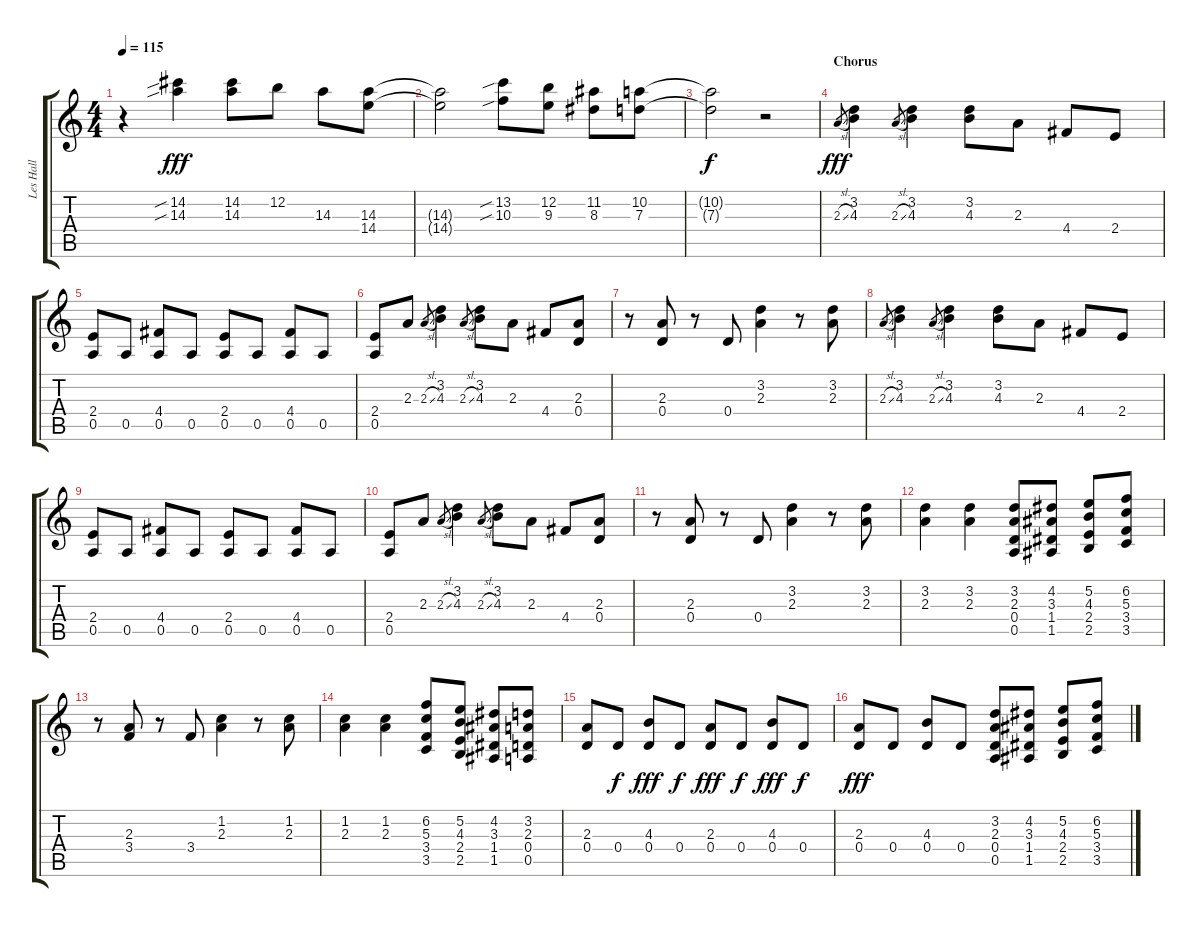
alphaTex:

\track ("Les Hall" "Les Hall") {instrument overdrivenguitar}
\staff {score tabs}
\tuning (E4 B3 G3 D3 A2 E2) {hide}
\ts (4 4)
\tempo 115
\clef g2
\ks c
r.4{dy fff} (14.2{sib} 14.3{sib}).4 (14.2 14.3).8 12.2.8 14.3.8 (14.3 14.4).8 |
(14.3{t} 14.4{t}).2 (13.2{sib} 10.3{sib}).8 (12.2 9.3).8 (11.2 8.3).8 (10.2 7.3).8 |
(10.2{t} 7.3{t}).2{dy f} r.2 |
\section ("" "Chorus")
2.3{sl}.8{gr dy fff} (3.2 4.3).4{volume 14 instrument overdrivenguitar} 2.3{sl}.8{gr} (3.2 4.3).4 (3.2 4.3).8{volume 10} 2.3.8 4.4.8 2.4.8 |
(2.4 0.5).8 0.5.8 (4.4 0.5).8 0.5.8 (2.4 0.5).8 0.5.8 (4.4 0.5).8 0.5.8 |
(2.4 0.5).8 2.3.8 2.3{sl}.8{gr} (3.2 4.3).4 2.3{sl}.8{gr} (3.2 4.3).8 2.3.8 4.4.8 (2.3 0.4).8 |
r.8 (2.3 0.4).8 r.8 0.4.8 (3.2 2.3).4 r.8 (3.2 2.3).8 |
2.3{sl}.8{gr} (3.2 4.3).4 2.3{sl}.8{gr} (3.2 4.3).4 (3.2 4.3).8 2.3.8 4.4.8 2.4.8 |
(2.4 0.5).8 0.5.8 (4.4 0.5).8 0.5.8 (2.4 0.5).8 0.5.8 (4.4 0.5).8 0.5.8 |
(2.4 0.5).8 2.3.8 2.3{sl}.8{gr} (3.2 4.3).4 2.3{sl}.8{gr} (3.2 4.3).8 2.3.8 4.4.8 (2.3 0.4).8 |
r.8 (2.3 0.4).8 r.8 0.4.8 (3.2 2.3).4 r.8 (3.2 2.3).8 |
(3.2 2.3).4 (3.2 2.3).4 (3.2 2.3 0.4 0.5).8 (4.2 3.3 1.4 1.5).8 (5.2 4.3 2.4 2.5).8 (6.2 5.3 3.4 3.5).8 |
r.8 (2.3 3.4).8 r.8 3.4.8 (1.2 2.3).4 r.8 (1.2 2.3).8 |
(1.2 2.3).4 (1.2 2.3).4 (6.2 5.3 3.4 3.5).8 (5.2 4.3 2.4 2.5).8 (4.2 3.3 1.4 1.5).8 (3.2 2.3 0.4 0.5).8 |
(2.3 0.4).8 0.4.8{dy f} (4.3 0.4).8{dy fff} 0.4.8{dy f} (2.3 0.4).8{dy fff} 0.4.8{dy f} (4.3 0.4).8{dy fff} 0.4.8{dy f} |
(2.3 0.4).8{dy fff} 0.4.8 (4.3 0.4).8 0.4.8 (3.2 2.3 0.4 0.5).8 (4.2 3.3 1.4 1.5).8 (5.2 4.3 2.4 2.5).8 (6.2 5.3 3.4 3.5).8
